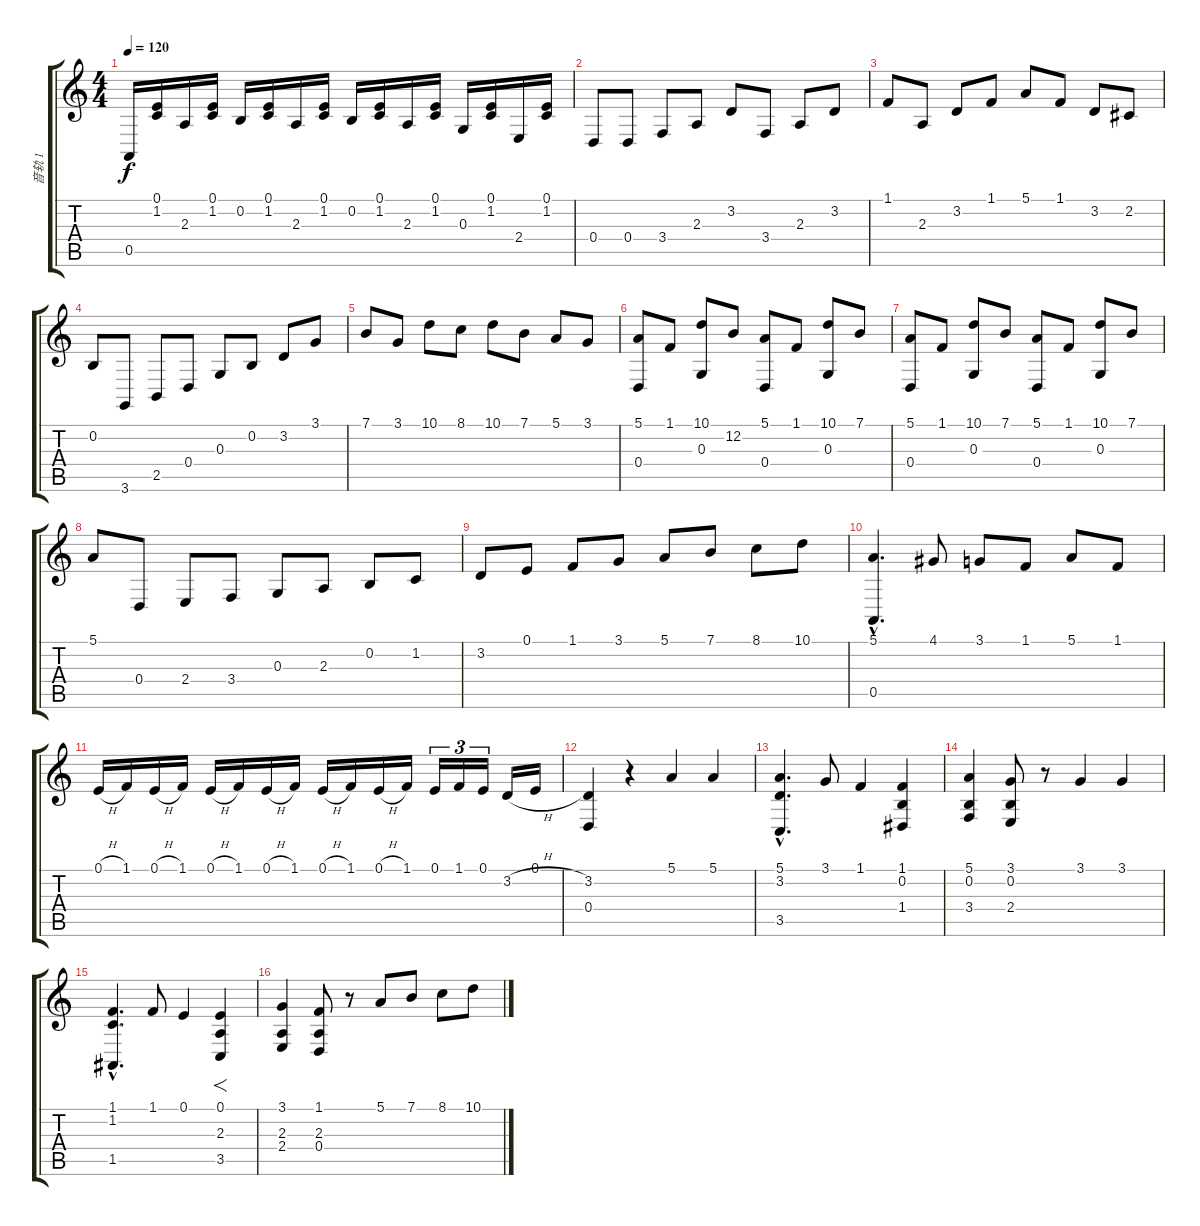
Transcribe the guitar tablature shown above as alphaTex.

\track ("音轨 1" "音轨 1") {instrument acousticgrandpiano}
\staff {score tabs}
\tuning (E4 B3 G3 D3 A2 E2) {hide}
\ts (4 4)
\tempo 120
\clef g2
\ks c
0.5.16{dy f} (0.1 1.2).16 2.3.16 (0.1 1.2).16 0.2.16 (0.1 1.2).16 2.3.16 (0.1 1.2).16 0.2.16 (0.1 1.2).16 2.3.16 (0.1 1.2).16 0.3.16 (0.1 1.2).16 2.4.16 (0.1 1.2).16 |
0.4.8 0.4.8 3.4.8 2.3.8 3.2.8 3.4.8 2.3.8 3.2.8 |
1.1.8 2.3.8 3.2.8 1.1.8 5.1.8 1.1.8 3.2.8 2.2.8 |
0.2.8 3.6.8 2.5.8 0.4.8 0.3.8 0.2.8 3.2.8 3.1.8 |
7.1.8 3.1.8 10.1.8 8.1.8 10.1.8 7.1.8 5.1.8 3.1.8 |
(5.1 0.4).8 1.1.8 (10.1 0.3).8 12.2.8 (5.1 0.4).8 1.1.8 (10.1 0.3).8 7.1.8 |
(5.1 0.4).8 1.1.8 (10.1 0.3).8 7.1.8 (5.1 0.4).8 1.1.8 (10.1 0.3).8 7.1.8 |
5.1.8 0.4.8 2.4.8 3.4.8 0.3.8 2.3.8 0.2.8 1.2.8 |
3.2.8 0.1.8 1.1.8 3.1.8 5.1.8 7.1.8 8.1.8 10.1.8 |
(5.1{hac} 0.5{hac}).4{d} 4.1.8 3.1.8 1.1.8 5.1.8 1.1.8 |
0.1{h}.16 1.1.16 0.1{h}.16 1.1.16 0.1{h}.16 1.1.16 0.1{h}.16 1.1.16 0.1{h}.16 1.1.16 0.1{h}.16 1.1.16 0.1.16{tu (3 2)} 1.1.16{tu (3 2)} 0.1.16{tu (3 2)} 3.2{h}.16 0.1.16 |
(3.2 0.4).4 r.4 5.1.4 5.1.4 |
(5.1{hac} 3.2{hac} 3.5{hac}).4{d} 3.1.8 1.1.4 (1.1 0.2 1.4).4 |
(5.1 0.2 3.4).4 (3.1 0.2 2.4).8 r.8 3.1.4 3.1.4 |
(1.1{hac} 1.2{hac} 1.5{hac}).4{d} 1.1.8 0.1.4 (0.1 2.3 3.5).4{f} |
(3.1 2.3 2.4).4 (1.1 2.3 0.4).8 r.8 5.1.8 7.1.8 8.1.8 10.1.8
